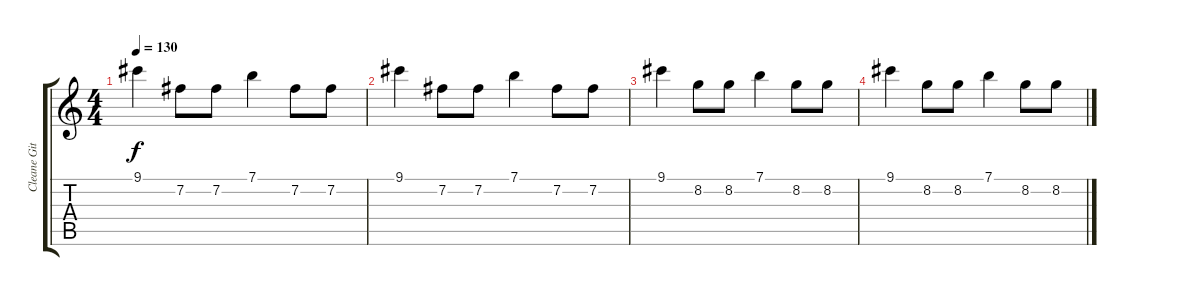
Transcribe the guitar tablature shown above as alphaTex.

\track ("Cleane Gitarre" "Cleane Git") {instrument electricguitarclean}
\staff {score tabs}
\tuning (E4 B3 G3 D3 A2 E2) {hide}
\ts (4 4)
\tempo 130
\clef g2
\ks c
9.1.4{dy f} 7.2.8 7.2.8 7.1.4 7.2.8 7.2.8 |
9.1.4 7.2.8 7.2.8 7.1.4 7.2.8 7.2.8 |
9.1.4 8.2.8 8.2.8 7.1.4 8.2.8 8.2.8 |
9.1.4 8.2.8 8.2.8 7.1.4 8.2.8 8.2.8
